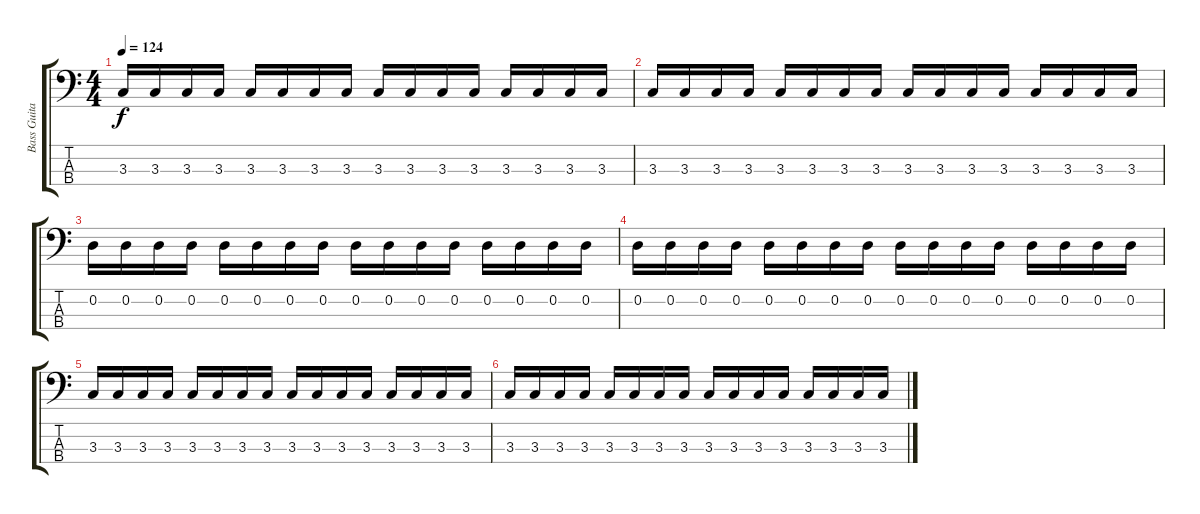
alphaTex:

\track ("Bass Guitar" "Bass Guita") {instrument electricbasspick}
\staff {score tabs}
\tuning (G2 D2 A1 E1) {hide}
\ts (4 4)
\tempo 124
\clef f4
\ks c
3.3.16{dy f} 3.3.16 3.3.16 3.3.16 3.3.16 3.3.16 3.3.16 3.3.16 3.3.16 3.3.16 3.3.16 3.3.16 3.3.16 3.3.16 3.3.16 3.3.16 |
3.3.16 3.3.16 3.3.16 3.3.16 3.3.16 3.3.16 3.3.16 3.3.16 3.3.16 3.3.16 3.3.16 3.3.16 3.3.16 3.3.16 3.3.16 3.3.16 |
0.2.16 0.2.16 0.2.16 0.2.16 0.2.16 0.2.16 0.2.16 0.2.16 0.2.16 0.2.16 0.2.16 0.2.16 0.2.16 0.2.16 0.2.16 0.2.16 |
0.2.16 0.2.16 0.2.16 0.2.16 0.2.16 0.2.16 0.2.16 0.2.16 0.2.16 0.2.16 0.2.16 0.2.16 0.2.16 0.2.16 0.2.16 0.2.16 |
3.3.16 3.3.16 3.3.16 3.3.16 3.3.16 3.3.16 3.3.16 3.3.16 3.3.16 3.3.16 3.3.16 3.3.16 3.3.16 3.3.16 3.3.16 3.3.16 |
3.3.16 3.3.16 3.3.16 3.3.16 3.3.16 3.3.16 3.3.16 3.3.16 3.3.16 3.3.16 3.3.16 3.3.16 3.3.16 3.3.16 3.3.16 3.3.16
